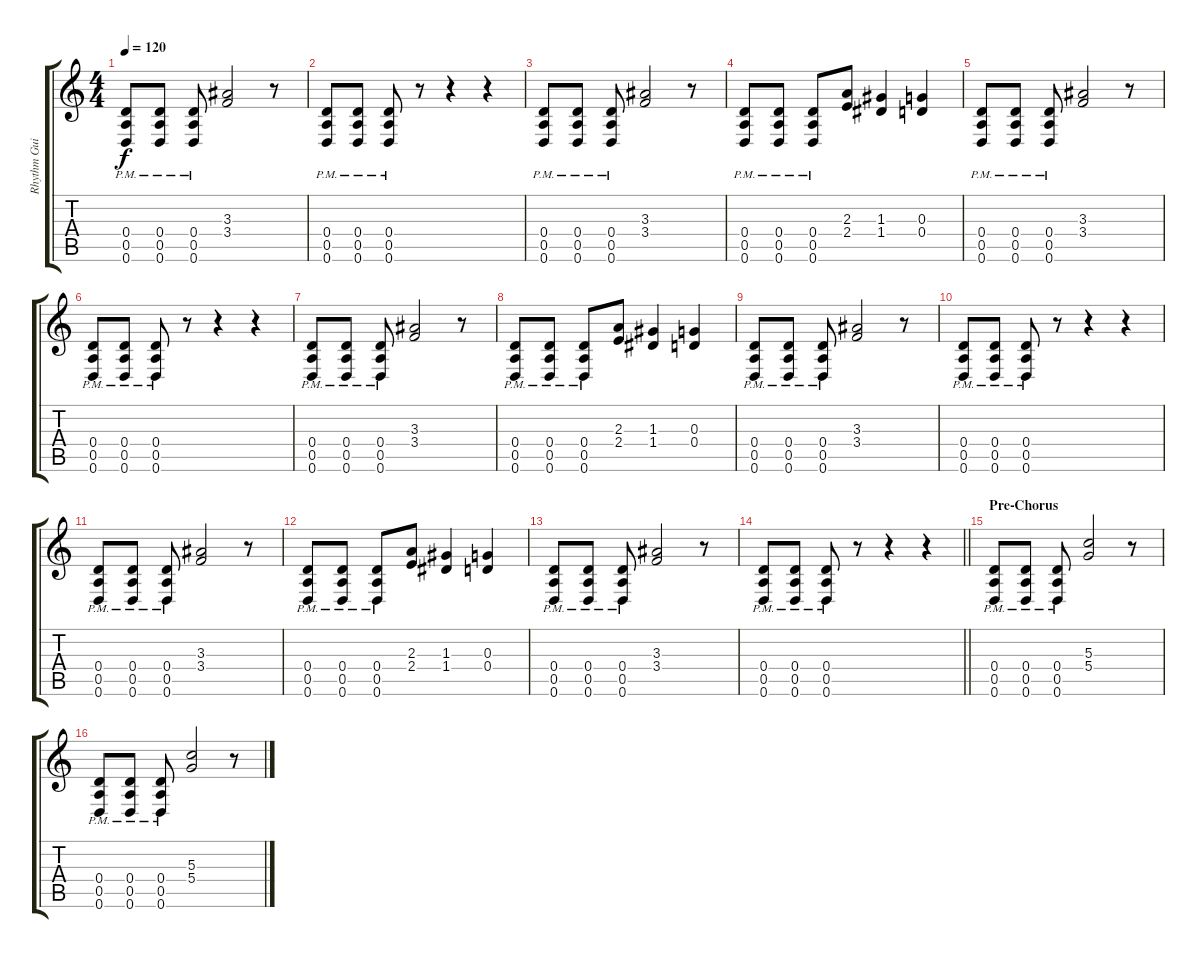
\track ("Rhythm Guitar" "Rhythm Gui") {instrument distortionguitar}
\staff {score tabs}
\tuning (E4 B3 G3 D3 A2 D2) {hide}
\ts (4 4)
\tempo 120
\clef g2
\ks c
(0.4{pm} 0.5{pm} 0.6{pm}).8{dy f} (0.4{pm} 0.5{pm} 0.6{pm}).8 (0.4{pm} 0.5{pm} 0.6{pm}).8 (3.3 3.4).2 r.8 |
(0.4{pm} 0.5{pm} 0.6{pm}).8 (0.4{pm} 0.5{pm} 0.6{pm}).8 (0.4{pm} 0.5{pm} 0.6{pm}).8 r.8 r.4 r.4 |
(0.4{pm} 0.5{pm} 0.6{pm}).8 (0.4{pm} 0.5{pm} 0.6{pm}).8 (0.4{pm} 0.5{pm} 0.6{pm}).8 (3.3 3.4).2 r.8 |
(0.4{pm} 0.5{pm} 0.6{pm}).8 (0.4{pm} 0.5{pm} 0.6{pm}).8 (0.4{pm} 0.5{pm} 0.6{pm}).8 (2.3 2.4).8 (1.3 1.4).4 (0.3 0.4).4 |
(0.4{pm} 0.5{pm} 0.6{pm}).8 (0.4{pm} 0.5{pm} 0.6{pm}).8 (0.4{pm} 0.5{pm} 0.6{pm}).8 (3.3 3.4).2 r.8 |
(0.4{pm} 0.5{pm} 0.6{pm}).8 (0.4{pm} 0.5{pm} 0.6{pm}).8 (0.4{pm} 0.5{pm} 0.6{pm}).8 r.8 r.4 r.4 |
(0.4{pm} 0.5{pm} 0.6{pm}).8 (0.4{pm} 0.5{pm} 0.6{pm}).8 (0.4{pm} 0.5{pm} 0.6{pm}).8 (3.3 3.4).2 r.8 |
(0.4{pm} 0.5{pm} 0.6{pm}).8 (0.4{pm} 0.5{pm} 0.6{pm}).8 (0.4{pm} 0.5{pm} 0.6{pm}).8 (2.3 2.4).8 (1.3 1.4).4 (0.3 0.4).4 |
(0.4{pm} 0.5{pm} 0.6{pm}).8 (0.4{pm} 0.5{pm} 0.6{pm}).8 (0.4{pm} 0.5{pm} 0.6{pm}).8 (3.3 3.4).2 r.8 |
(0.4{pm} 0.5{pm} 0.6{pm}).8 (0.4{pm} 0.5{pm} 0.6{pm}).8 (0.4{pm} 0.5{pm} 0.6{pm}).8 r.8 r.4 r.4 |
(0.4{pm} 0.5{pm} 0.6{pm}).8 (0.4{pm} 0.5{pm} 0.6{pm}).8 (0.4{pm} 0.5{pm} 0.6{pm}).8 (3.3 3.4).2 r.8 |
(0.4{pm} 0.5{pm} 0.6{pm}).8 (0.4{pm} 0.5{pm} 0.6{pm}).8 (0.4{pm} 0.5{pm} 0.6{pm}).8 (2.3 2.4).8 (1.3 1.4).4 (0.3 0.4).4 |
(0.4{pm} 0.5{pm} 0.6{pm}).8 (0.4{pm} 0.5{pm} 0.6{pm}).8 (0.4{pm} 0.5{pm} 0.6{pm}).8 (3.3 3.4).2 r.8 |
\barLineRight lightlight
(0.4{pm} 0.5{pm} 0.6{pm}).8 (0.4{pm} 0.5{pm} 0.6{pm}).8 (0.4{pm} 0.5{pm} 0.6{pm}).8 r.8 r.4 r.4 |
\section ("" "Pre-Chorus")
(0.4{pm} 0.5{pm} 0.6{pm}).8 (0.4{pm} 0.5{pm} 0.6{pm}).8 (0.4{pm} 0.5{pm} 0.6{pm}).8 (5.3 5.4).2 r.8 |
(0.4{pm} 0.5{pm} 0.6{pm}).8 (0.4{pm} 0.5{pm} 0.6{pm}).8 (0.4{pm} 0.5{pm} 0.6{pm}).8 (5.3 5.4).2 r.8
